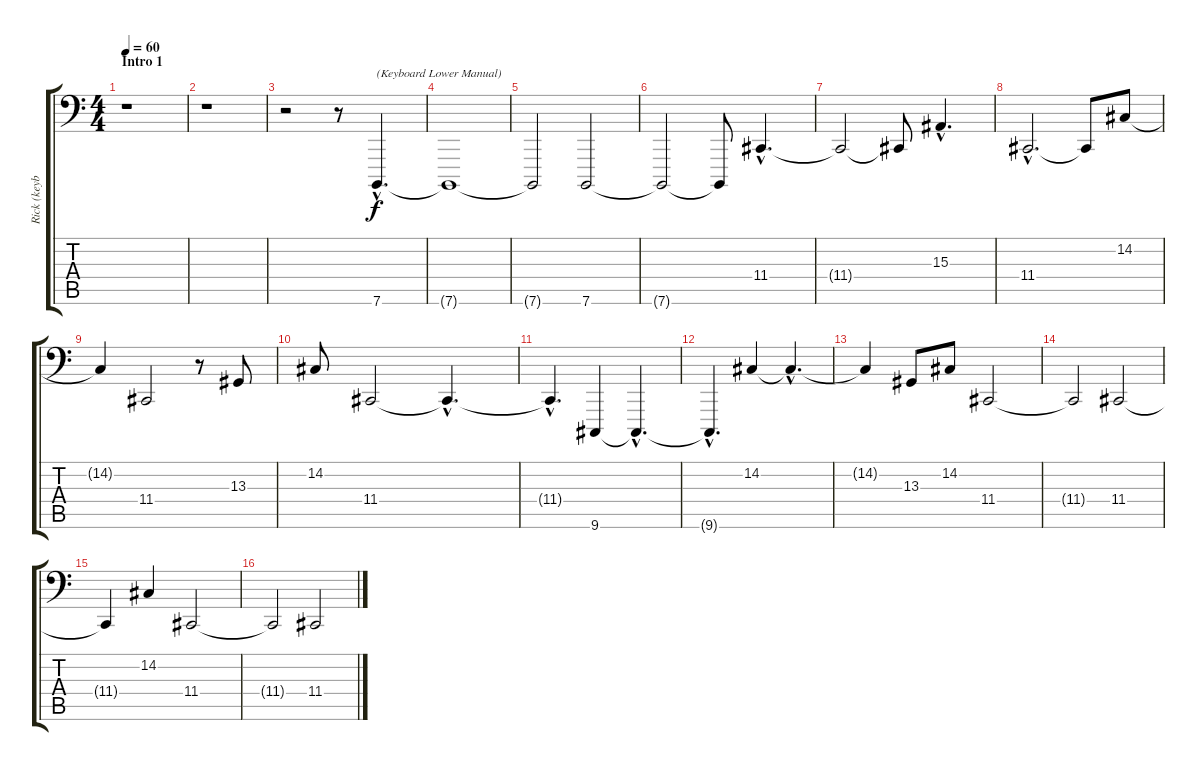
\track ("Rick (keyboard 1 - low.manual)" "Rick (keyb") {instrument drawbarorgan}
\staff {score tabs}
\tuning (E2 B1 G1 D1 A0 E0) {hide}
\ts (4 4)
\section ("" "Intro 1")
\tempo 60
\tempo 58
\tempo 60
\clef f4
\ks c
r.1{dy f instrument drawbarorgan} |
r.1 |
r.2 r.8 7.6{hac}.4{d txt "(Keyboard Lower Manual)" instrument brightacousticpiano} |
7.6{t}.1 |
7.6{t}.2 7.6.2 |
7.6{t}.2 7.6{t}.8 11.4{hac}.4{d} |
11.4{t}.2 11.4{t}.8 15.3{hac}.4{d} |
11.4{hac}.2{d} 11.4{t}.8 14.2.8 |
14.2{t}.4 11.4.2 r.8 13.3.8 |
14.2.8 11.4.2 11.4{hac t}.4{d} |
11.4{hac t}.4{d} 9.6.4 9.6{hac t}.4{d} |
9.6{hac t}.4{d} 14.2.4 14.2{hac t}.4{d} |
14.2{t}.4 13.3.8 14.2.8 11.4.2 |
11.4{t}.2 11.4.2 |
11.4{t}.4 14.2.4 11.4.2 |
11.4{t}.2 11.4.2
